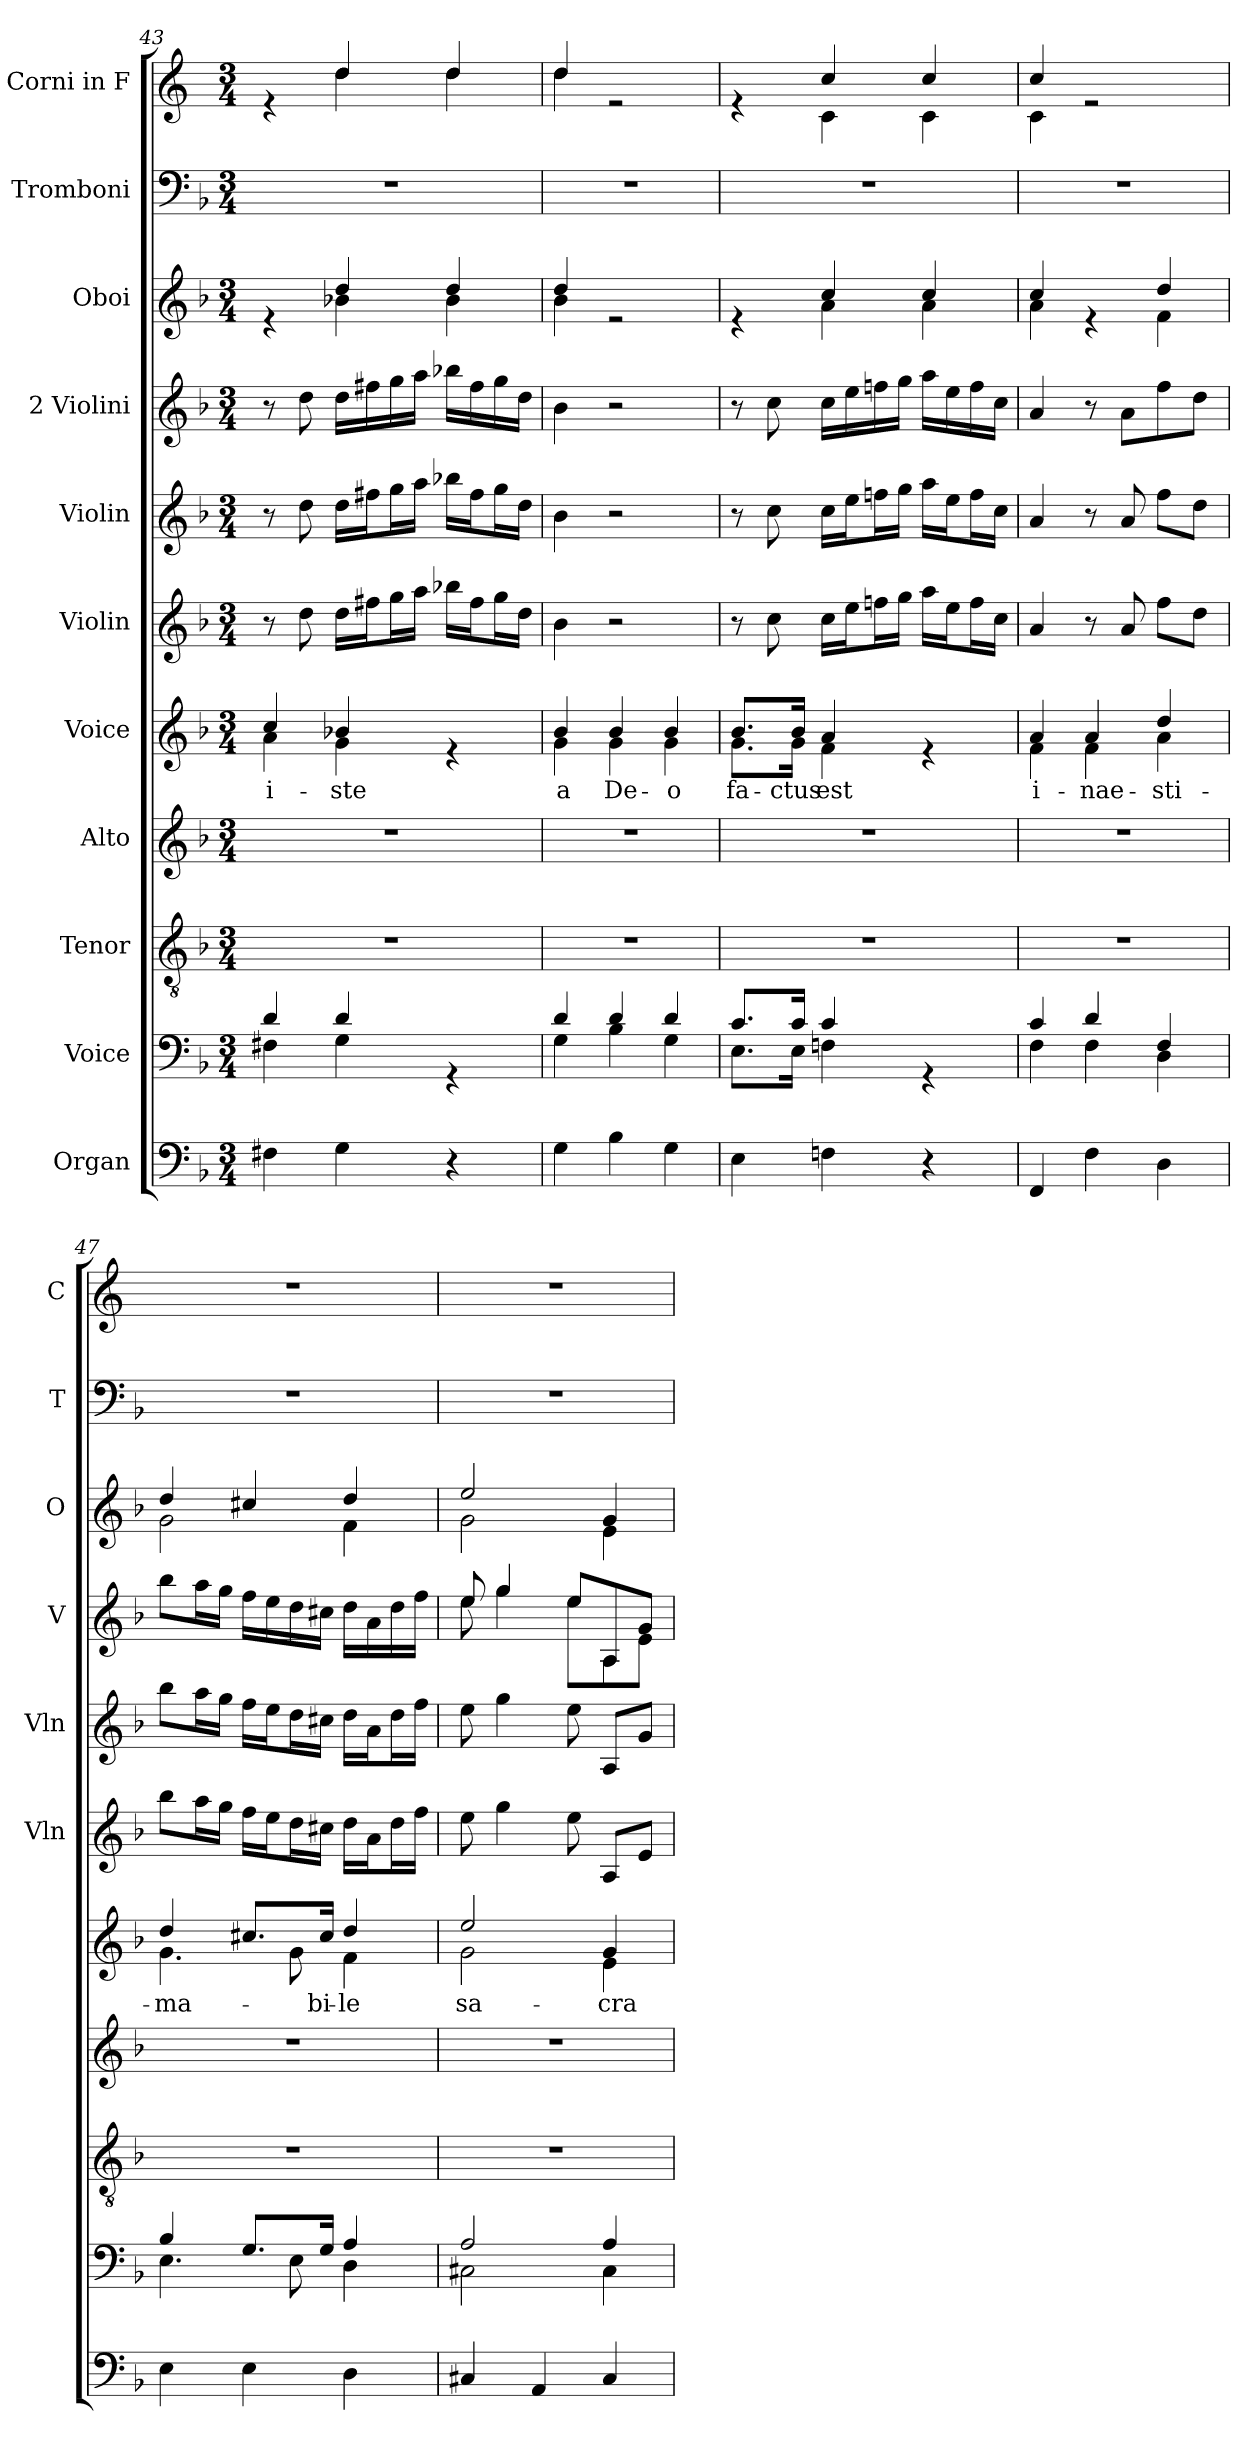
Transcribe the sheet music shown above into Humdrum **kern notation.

**kern	**kern	**kern	**kern	**kern	**text	**kern	**kern	**kern	**kern	**kern	**kern
*part11	*part10	*part9	*part8	*part7	*part7	*part6	*part5	*part4	*part3	*part2	*part1
*staff11	*staff10	*staff9	*staff8	*staff7	*staff7	*staff6	*staff5	*staff4	*staff3	*staff2	*staff1
*I"Organ	*I"Voice	*I"Tenor	*I"Alto	*I"Voice	*	*I"Violin	*I"Violin	*I"2 Violini	*I"Oboi	*I"Tromboni	*I"Corni in F
*	*	*	*	*	*	*I'Vln	*I'Vln	*I'V	*I'O	*I'T	*I'C
*clefF4	*clefF4	*clefGv2	*clefG2	*clefG2	*	*clefG2	*clefG2	*clefG2	*clefG2	*clefF4	*clefG2
*	*	*	*	*	*	*	*	*	*	*	*ITrd4c7
*k[b-]	*k[b-]	*k[b-]	*k[b-]	*k[b-]	*	*k[b-]	*k[b-]	*k[b-]	*k[b-]	*k[b-]	*k[b-]
*M3/4	*M3/4	*M3/4	*M3/4	*M3/4	*	*M3/4	*M3/4	*M3/4	*M3/4	*M3/4	*M3/4
=43	=43	=43	=43	=43	=43	=43	=43	=43	=43	=43	=43
*	*^	*	*	*	*	*	*	*	*	*	*
!	!	!	!	!	!	!LO:LY:b	!	!	!	!	!	!
*	*	*	*	*	*^	*	*	*	*	*^	*	*^
4F#X\	4d/	4F#X\	2.r	2.r	4cc/	4a\	i-	8r	8r	8r	4re	4ryy	2.r	4re	4ryy
.	.	.	.	.	.	.	.	8dd\	8dd\	8dd\	.	.	.	.	.
!	!	!	!	!	!	!	!LO:LY:b	!	!	!	!	!	!	!	!
4G\	4d/	4G\	.	.	4b-X/	4g\	-ste	16dd\LL	16dd\LL	16dd\LL	4dd/	4b-X\	.	4g/	4g\
.	.	.	.	.	.	.	.	16ff#X\J	16ff#X\J	16ff#X\	.	.	.	.	.
.	.	.	.	.	.	.	.	16gg\L	16gg\L	16gg\	.	.	.	.	.
.	.	.	.	.	.	.	.	16aa\JJ	16aa\JJ	16aa\JJ	.	.	.	.	.
4r	4rGG	4ryy	.	.	4re	4ryy	.	16bb-X\LL	16bb-X\LL	16bb-X\LL	4dd/	4b-\	.	4g/	4g\
.	.	.	.	.	.	.	.	16ff#\J	16ff#\J	16ff#\	.	.	.	.	.
.	.	.	.	.	.	.	.	16gg\L	16gg\L	16gg\	.	.	.	.	.
.	.	.	.	.	.	.	.	16dd\JJ	16dd\JJ	16dd\JJ	.	.	.	.	.
=44	=44	=44	=44	=44	=44	=44	=44	=44	=44	=44	=44	=44	=44	=44	=44
!	!	!	!	!	!	!	!LO:LY:b	!	!	!	!	!	!	!	!
4G\	4d/	4G\	2.r	2.r	4b-/	4g\	a	4b-\	4b-\	4b-\	4dd/	4b-\	2.r	4g/	4g\
!	!	!	!	!	!	!	!LO:LY:b	!	!	!	!	!	!	!	!
4B-\	4d/	4B-\	.	.	4b-/	4g\	De-	2r	2r	2r	2re	2ryy	.	2re	2ryy
!	!	!	!	!	!	!	!LO:LY:b	!	!	!	!	!	!	!	!
4G\	4d/	4G\	.	.	4b-/	4g\	-o	.	.	.	.	.	.	.	.
=45	=45	=45	=45	=45	=45	=45	=45	=45	=45	=45	=45	=45	=45	=45	=45
!	!	!	!	!	!	!	!LO:LY:b	!	!	!	!	!	!	!	!
4E\	8.c/L	8.E\L	2.r	2.r	8.b-/L	8.g\L	fa-	8r	8r	8r	4re	4ryy	2.r	4re	4ryy
.	.	.	.	.	.	.	.	8cc\	8cc\	8cc\	.	.	.	.	.
!	!	!	!	!	!	!	!LO:LY:b	!	!	!	!	!	!	!	!
.	16c/Jk	16E\Jk	.	.	16b-/Jk	16g\Jk	-ctus	.	.	.	.	.	.	.	.
!	!	!	!	!	!	!	!LO:LY:b	!	!	!	!	!	!	!	!
4Fn\	4c/	4Fn\	.	.	4a/	4f\	est	16cc\LL	16cc\LL	16cc\LL	4cc/	4a\	.	4f/	4F\
.	.	.	.	.	.	.	.	16ee\J	16ee\J	16ee\	.	.	.	.	.
.	.	.	.	.	.	.	.	16ffn\L	16ffn\L	16ffn\	.	.	.	.	.
.	.	.	.	.	.	.	.	16gg\JJ	16gg\JJ	16gg\JJ	.	.	.	.	.
4r	4rGG	4ryy	.	.	4re	4ryy	.	16aa\LL	16aa\LL	16aa\LL	4cc/	4a\	.	4f/	4F\
.	.	.	.	.	.	.	.	16ee\J	16ee\J	16ee\	.	.	.	.	.
.	.	.	.	.	.	.	.	16ff\L	16ff\L	16ff\	.	.	.	.	.
.	.	.	.	.	.	.	.	16cc\JJ	16cc\JJ	16cc\JJ	.	.	.	.	.
!!LO:LB:g=z	!!
=46	=46	=46	=46	=46	=46	=46	=46	=46	=46	=46	=46	=46	=46	=46	=46
!	!	!	!	!	!	!	!LO:LY:b	!	!	!	!	!	!	!	!
4FF/	4c/	4F\	2.r	2.r	4a/	4f\	i-	4a/	4a/	4a/	4cc/	4a\	2.r	4f/	4F\
!	!	!	!	!	!	!	!LO:LY:b	!	!	!	!	!	!	!	!
4F\	4d/	4F\	.	.	4a/	4f\	-nae-	8r	8r	8r	4re	4ryy	.	2re	2ryy
.	.	.	.	.	.	.	.	8a/	8a/	8a\L	.	.	.	.	.
!	!	!	!	!	!	!	!LO:LY:b	!	!	!	!	!	!	!	!
4D\	4F/	4D\	.	.	4dd/	4a\	-sti-	8ff\L	8ff\L	8ff\	4dd/	4f\	.	.	.
.	.	.	.	.	.	.	.	8dd\J	8dd\J	8dd\J	.	.	.	.	.
*	*	*	*	*	*	*	*	*	*	*	*	*	*	*v	*v
=47	=47	=47	=47	=47	=47	=47	=47	=47	=47	=47	=47	=47	=47	=47
!	!	!	!	!	!	!	!LO:LY:b	!	!	!	!	!	!	!
4E\	4B-/	4.E\	2.r	2.r	4dd/	4.g\	-ma-	8bb-\L	8bb-\L	8bb-\L	4dd/	2g\	2.r	2.r
.	.	.	.	.	.	.	.	16aa\L	16aa\L	16aa\L	.	.	.	.
.	.	.	.	.	.	.	.	16gg\JJ	16gg\JJ	16gg\JJ	.	.	.	.
4E\	8.G/L	.	.	.	8.cc#X/L	.	.	16ff\LL	16ff\LL	16ff\LL	4cc#X/	.	.	.
.	.	.	.	.	.	.	.	16ee\J	16ee\J	16ee\	.	.	.	.
.	.	8E\	.	.	.	8g\	.	16dd\L	16dd\L	16dd\	.	.	.	.
!	!	!	!	!	!	!	!LO:LY:b	!	!	!	!	!	!	!
.	16G/Jk	.	.	.	16cc#/Jk	.	-bi-	16cc#X\JJ	16cc#X\JJ	16cc#X\JJ	.	.	.	.
!	!	!	!	!	!	!	!LO:LY:b	!	!	!	!	!	!	!
4D\	4A/	4D\	.	.	4dd/	4f\	-le	16dd\LL	16dd\LL	16dd\LL	4dd/	4f\	.	.
.	.	.	.	.	.	.	.	16a\J	16a\J	16a\	.	.	.	.
.	.	.	.	.	.	.	.	16dd\L	16dd\L	16dd\	.	.	.	.
.	.	.	.	.	.	.	.	16ff\JJ	16ff\JJ	16ff\JJ	.	.	.	.
=48	=48	=48	=48	=48	=48	=48	=48	=48	=48	=48	=48	=48	=48	=48
!	!	!	!	!	!	!	!LO:LY:b	!	!	!	!	!	!	!
*	*	*	*	*	*	*	*	*	*	*^	*	*	*	*
4C#X/	2A/	2C#X\	2.r	2.r	2ee/	2g\	sa-	8ee\	8ee\	8ee/	8ee\	2ee/	2g\	2.r	2.r
.	.	.	.	.	.	.	.	4gg\	4gg\	4gg/	4gg\	.	.	.	.
4AA/	.	.	.	.	.	.	.	.	.	.	.	.	.	.	.
.	.	.	.	.	.	.	.	8ee\	8ee\	8ee/L	8ee\L	.	.	.	.
!	!	!	!	!	!	!	!LO:LY:b	!	!	!	!	!	!	!	!
4C#/	4A/	4C#\	.	.	4g/	4e\	-cra-	8A/L	8A/L	8A/	8A\	4g/	4e\	.	.
.	.	.	.	.	.	.	.	8e/J	8g/J	8g/J	8e\J	.	.	.	.
*	*	*	*	*	*	*	*	*	*	*v	*v	*	*	*	*
*	*v	*v	*	*	*v	*v	*	*	*	*	*v	*v	*	*
=	=	=	=	=	=	=	=	=	=	=	=
*-	*-	*-	*-	*-	*-	*-	*-	*-	*-	*-	*-
